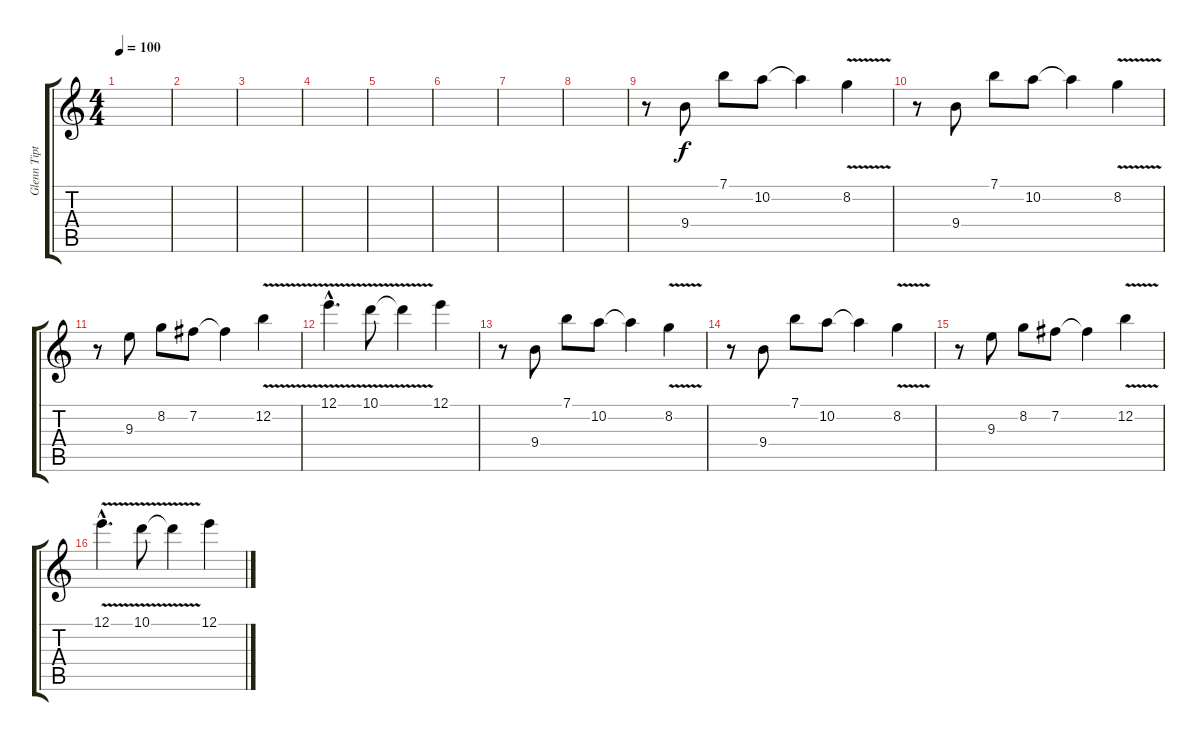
\track ("Glenn Tipton" "Glenn Tipt") {instrument distortionguitar}
\staff {score tabs}
\tuning (E4 B3 G3 D3 A2 E2) {hide}
\ts (4 4)
\tempo 100
\clef g2
\ks c
|
|
|
|
|
|
|
|
r.8 9.4.8 7.1.8 10.2.8 10.2{t}.4 8.2{v}.4 |
r.8 9.4.8 7.1.8 10.2.8 10.2{t}.4 8.2{v}.4 |
r.8 9.3.8 8.2.8 7.2.8 7.2{t}.4 12.2{v}.4 |
12.1{v hac}.4{d} 10.1{v}.8 10.1{t}.4 12.1.4 |
r.8 9.4.8 7.1.8 10.2.8 10.2{t}.4 8.2{v}.4 |
r.8 9.4.8 7.1.8 10.2.8 10.2{t}.4 8.2{v}.4 |
r.8 9.3.8 8.2.8 7.2.8 7.2{t}.4 12.2{v}.4 |
12.1{v hac}.4{d} 10.1{v}.8 10.1{t}.4 12.1.4
